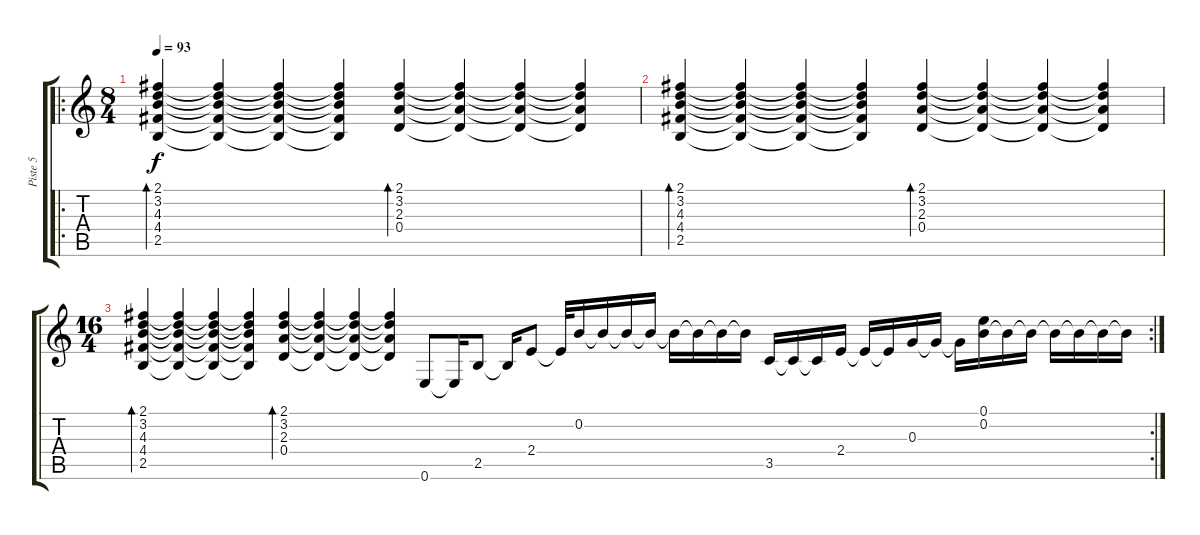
\track ("Piste 5" "Piste 5") {instrument electricguitarjazz}
\staff {score tabs}
\tuning (E4 B3 G3 D3 A2 E2) {hide}
\ro
\ts (8 4)
\tempo 93
\clef g2
\ks c
(2.1 3.2 4.3 4.4 2.5).4{bd 60 dy f} (2.1{t} 3.2{t} 4.3{t} 4.4{t} 2.5{t}).4 (2.1{t} 3.2{t} 4.3{t} 4.4{t} 2.5{t}).4 (2.1{t} 3.2{t} 4.3{t} 4.4{t} 2.5{t}).4 (2.1 3.2 2.3 0.4).4{bd 60} (2.1{t} 3.2{t} 2.3{t} 0.4{t}).4 (2.1{t} 3.2{t} 2.3{t} 0.4{t}).4 (2.1{t} 3.2{t} 2.3{t} 0.4{t}).4 |
(2.1 3.2 4.3 4.4 2.5).4{bd 60} (2.1{t} 3.2{t} 4.3{t} 4.4{t} 2.5{t}).4 (2.1{t} 3.2{t} 4.3{t} 4.4{t} 2.5{t}).4 (2.1{t} 3.2{t} 4.3{t} 4.4{t} 2.5{t}).4 (2.1 3.2 2.3 0.4).4{bd 60} (2.1{t} 3.2{t} 2.3{t} 0.4{t}).4 (2.1{t} 3.2{t} 2.3{t} 0.4{t}).4 (2.1{t} 3.2{t} 2.3{t} 0.4{t}).4 |
\rc 2
\ts (16 4)
(2.1 3.2 4.3 4.4 2.5).4{bd 60} (2.1{t} 3.2{t} 4.3{t} 4.4{t} 2.5{t}).4 (2.1{t} 3.2{t} 4.3{t} 4.4{t} 2.5{t}).4 (2.1{t} 3.2{t} 4.3{t} 4.4{t} 2.5{t}).4 (2.1 3.2 2.3 0.4).4{bd 60} (2.1{t} 3.2{t} 2.3{t} 0.4{t}).4 (2.1{t} 3.2{t} 2.3{t} 0.4{t}).4 (2.1{t} 3.2{t} 2.3{t} 0.4{t}).4 0.6.8 0.6{t}.16 2.5.8 2.5{t}.16 2.4.8 2.4{t}.32 0.2.16 0.2{t}.16 0.2{t}.16 0.2{t}.16 0.2{t}.16 0.2{t}.16 0.2{t}.16 0.2{t}.16 3.5.16 3.5{t}.16 3.5{t}.16 2.4.16 2.4{t}.16 2.4{t}.16 0.3.16 0.3{t}.16 0.3{t}.16 (0.1 0.2).16 0.2{t}.16 0.2{t}.16 0.2{t}.16 0.2{t}.16 0.2{t}.16 0.2{t}.16
